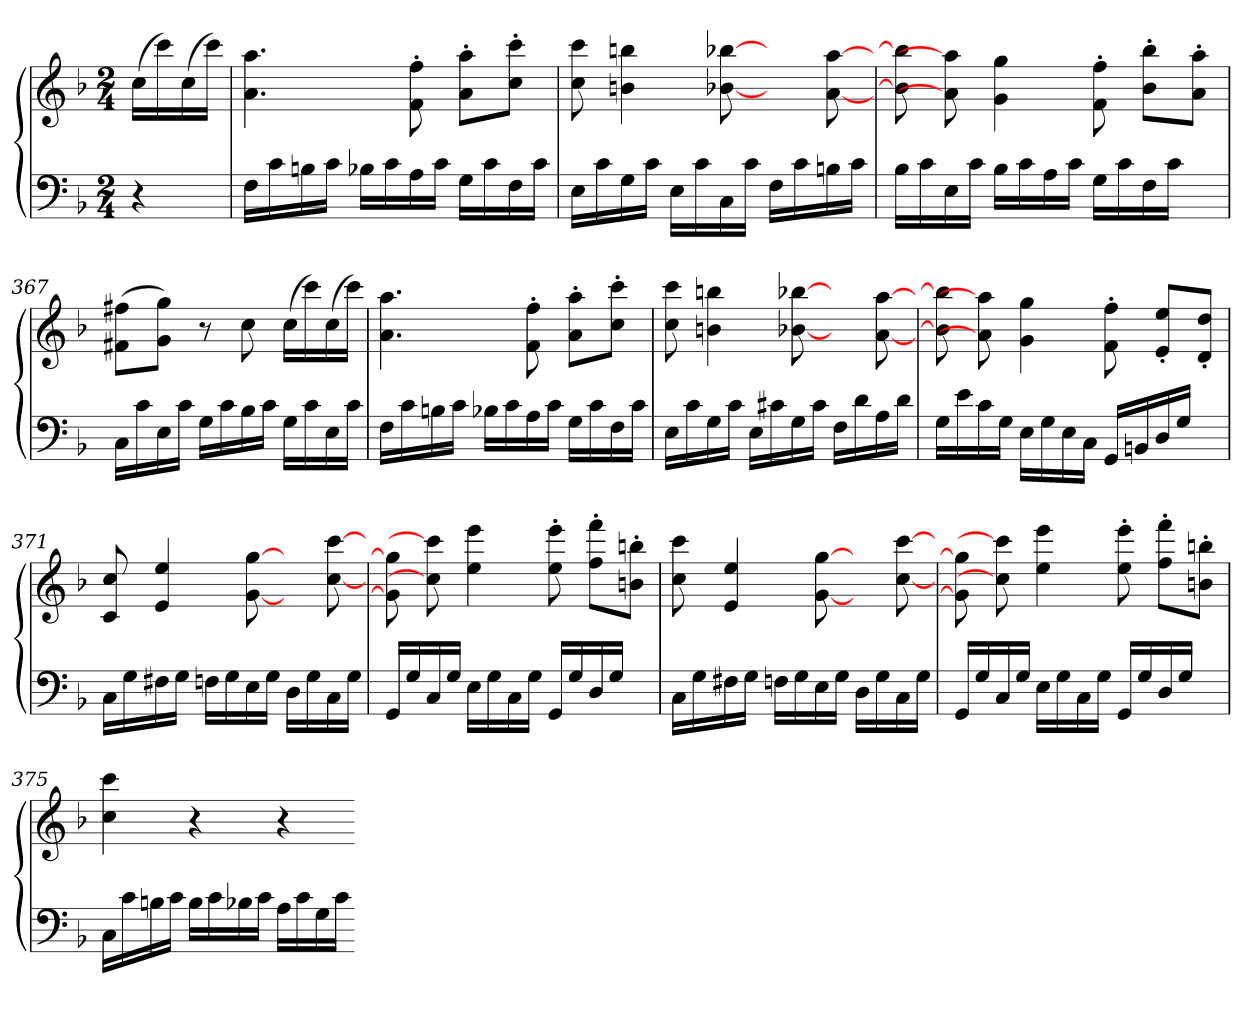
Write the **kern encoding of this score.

**kern	**kern
*part1	*part1
*staff2	*staff1
*clefF4	*clefG2
*k[b-]	*k[b-]
*F:	*F:
*M2/4	*M2/4
=	=
4r	(16ccLL
.	16ccc)
.	(16cc
.	16cccJJ)
=364	=364
16FLL	4.a 4.aa
16c	.
16Bn	.
16cJJ	.
16B-XLL	.
16c	.
16A	8f' 8ff'
16cJJ	.
16GLL	8a' 8aa'L
16c	.
16F	8cc' 8ccc'J
16cJJ	.
=365	=365
16ELL	8cc 8ccc
16c	.
16G	4bn 4bbn
16cJJ	.
16ELL	.
16c	.
16C	[8b-X [8bb-X
16cJJ	.
16FLL	8ryy
16c	.
16Bn	[8a [8aa
16cJJ	.
=366	=366
16B-LL	8b-] 8bb-]
16c	.
16E	8a] 8aa]
16cJJ	.
16B-LL	4g 4gg
16c	.
16A	.
16cJJ	.
16GLL	8f' 8ff'
16c	.
16F	8b-' 8bb-'L
16cJJ	.
8ryy	8a' 8aa'J
=367	=367
16CLL	(8f#X 8ff#XL
16c	.
16E	8g 8ggJ)
16cJJ	.
16GLL	8r
16c	.
16B-	8cc
16cJJ	.
16GLL	(16ccLL
16c	16ccc)
16E	(16cc
16cJJ	16cccJJ)
=368	=368
16FLL	4.a 4.aa
16c	.
16Bn	.
16cJJ	.
16B-XLL	.
16c	.
16A	8f' 8ff'
16cJJ	.
16GLL	8a' 8aa'L
16c	.
16F	8cc' 8ccc'J
16cJJ	.
=369	=369
16ELL	8cc 8ccc
16c	.
16G	4bn 4bbn
16cJJ	.
16ELL	.
16c#X	.
16G	[8b-X [8bb-X
16c#JJ	.
16FLL	8ryy
16d	.
16A	[8a [8aa
16dJJ	.
=370	=370
16GLL	8b-] 8bb-]
16e	.
16c	8a] 8aa]
16GJJ	.
16ELL	4g 4gg
16G	.
16E	.
16CJJ	.
16GGLL	8f' 8ff'
16BBn	.
16D	8e' 8ee'L
16GJJ	.
8ryy	8d' 8dd'J
=371	=371
16CLL	8c 8cc
16G	.
16F#X	4e 4ee
16GJJ	.
16FnLL	.
16G	.
16E	[8g [8gg
16GJJ	.
16DLL	8ryy
16G	.
16C	[8cc [8ccc
16GJJ	.
=372	=372
16GGLL	8g] 8gg]
16G	.
16C	8cc] 8ccc]
16GJJ	.
16ELL	4ee 4eee
16G	.
16C	.
16GJJ	.
16GGLL	8ee' 8eee'
16G	.
16D	8ff' 8fff'L
16GJJ	.
8ryy	8bn' 8bbn'J
=373	=373
16CLL	8cc 8ccc
16G	.
16F#X	4e 4ee
16GJJ	.
16FnLL	.
16G	.
16E	[8g [8gg
16GJJ	.
16DLL	8ryy
16G	.
16C	[8cc [8ccc
16GJJ	.
=374	=374
16GGLL	8g] 8gg]
16G	.
16C	8cc] 8ccc]
16GJJ	.
16ELL	4ee 4eee
16G	.
16C	.
16GJJ	.
16GGLL	8ee' 8eee'
16G	.
16D	8ff' 8fff'L
16GJJ	.
8ryy	8bn' 8bbn'J
=375	=375
16CLL	4cc 4ccc
16c	.
16Bn	.
16cJJ	.
16BLL	4r
16c	.
16B-X	.
16cJJ	.
16ALL	4r
16c	.
16G	.
16cJJ	.
=-	=-
*-	*-
